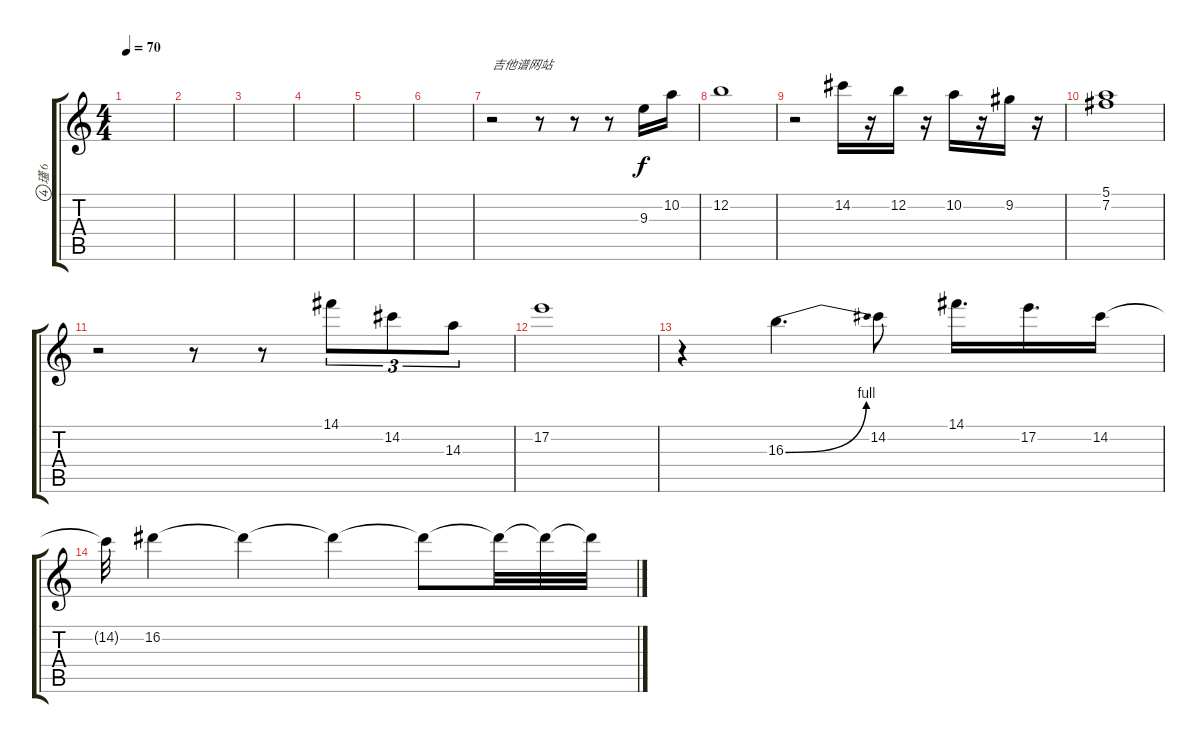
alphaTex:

\track ("瓂 6" "瓂 6") {instrument electricguitarclean}
\staff {score tabs}
\tuning (E4 B3 G3 D3 A2 E2) {hide}
\ts (4 4)
\tempo 70
\clef g2
\ks c
|
|
|
|
|
|
r.2{txt "吉他谱网站"} r.8 r.8 r.8 9.3.16 10.2.16 |
12.2.1 |
r.2 14.2.16 r.16 12.2.16 r.16 10.2.16 r.16 9.2.16 r.16 |
(5.1 7.2).1 |
r.2 r.8 r.8 14.1.8{tu (3 2)} 14.2.8{tu (3 2)} 14.3.8{tu (3 2)} |
17.2.1 |
r.4 16.3{be (bend 0 0 60 4)}.4{d} 14.2.8 14.1.16{d} 17.2.16{d} 14.2.16 |
14.2{t}.32 16.2.4 16.2{t}.4 16.2{t}.4 16.2{t}.8 16.2{t}.32 16.2{t}.32 16.2{t}.32
